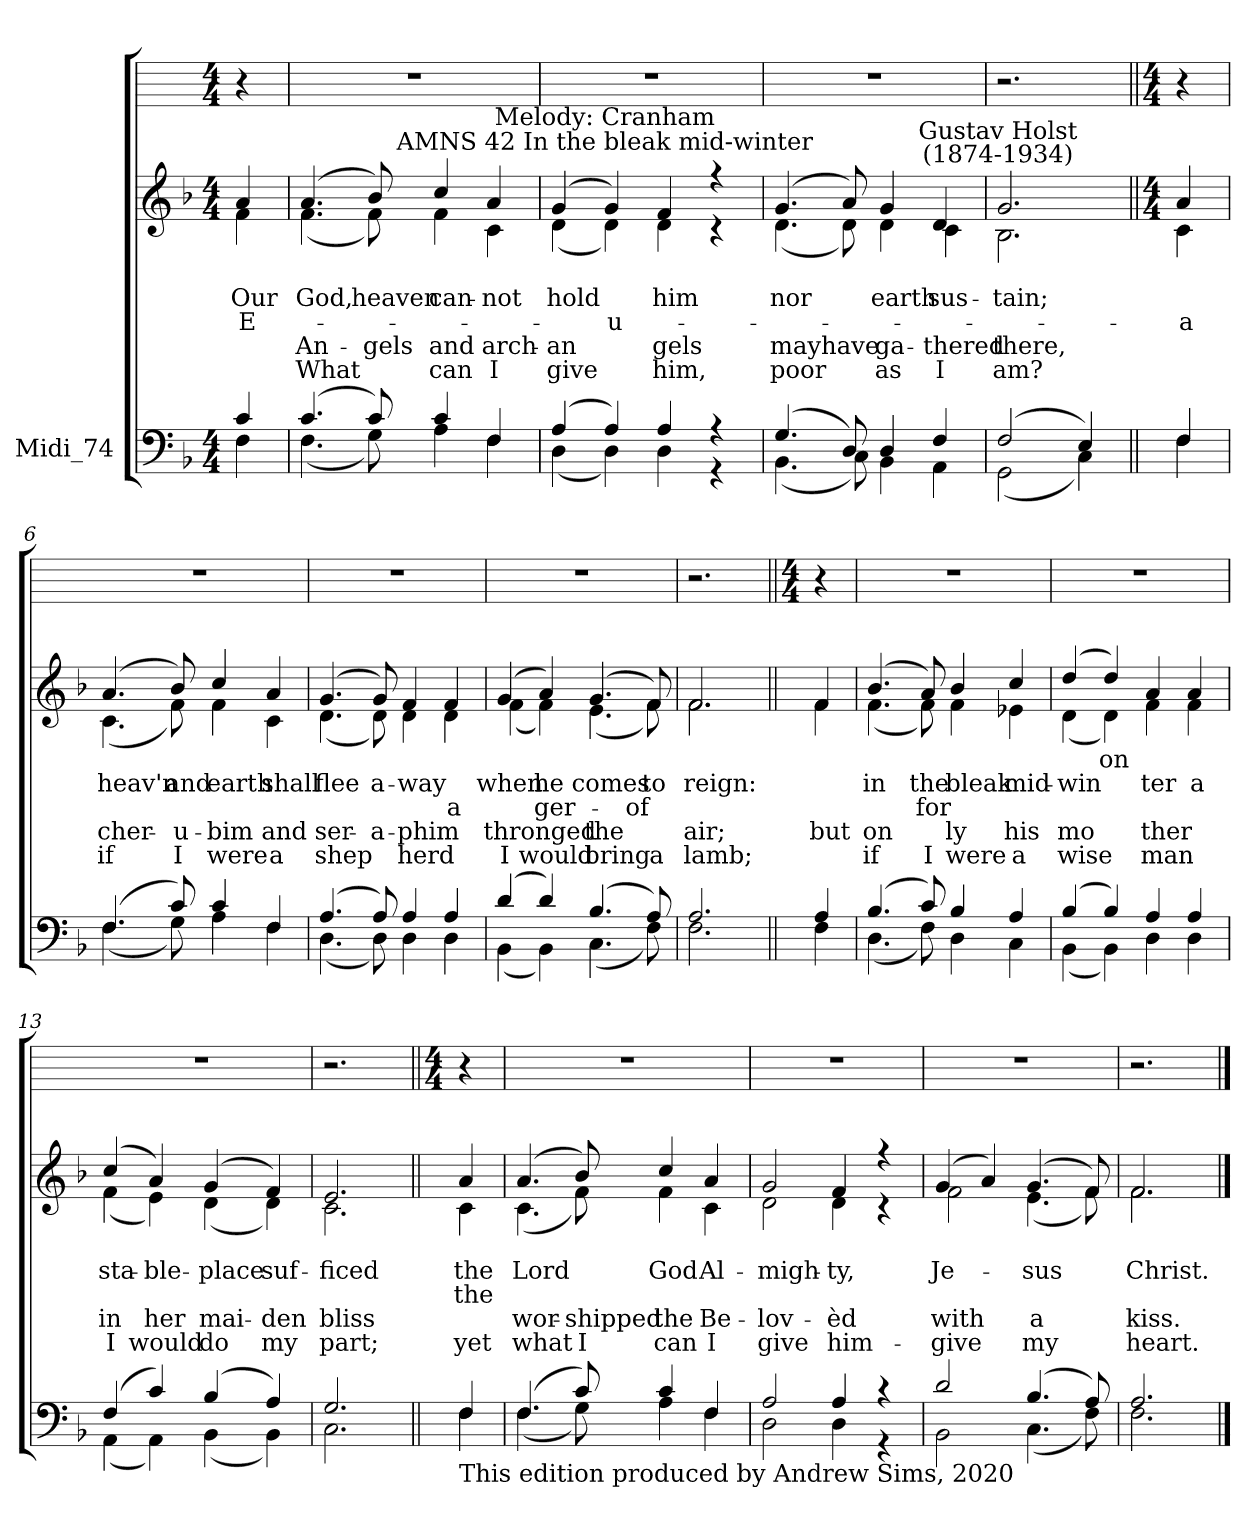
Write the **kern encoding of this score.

**kern	**kern	**text	**text	**text	**text	**text	**kern
*part3	*part2	*part2	*part2	*part2	*part2	*part2	*part1
*staff3	*staff2	*staff2	*staff2	*staff2	*staff2	*staff2	*staff1
*I"Midi_74	*	*	*	*	*	*	*
*clefF4	*clefG2	*	*	*	*	*	*
*k[b-]	*k[b-]	*	*	*	*	*	*
*F:	*F:	*	*	*	*	*	*
*M4/4	*M4/4	*	*	*	*	*	*M4/4
=	=	=	=	=	=	=	=
*^	*	*	*	*	*	*	*
!	!	!LO:TX:a:cj:t=Christina Rossetti\n(1830-1894)	!	!	!	!	!	!
!	!	!	!	!	!LO:LY:b	!	!	!
*	*	*^	*	*	*	*	*	*
!	!	!	!	!	!LO:LY:b	!	!	!	!
4c/	4F\	4a/	4f\	.	-Our	E-	.	.	4r
=1	=1	=1	=1	=1	=1	=1	=1	=1	=1
!	!	!	!	!LO:LY:b	!	!LO:LY:b	!	!LO:LY:b	!
!	!	!	!	!	!LO:LY:b	!	!LO:LY:b	!	!
(>4.c	(<4.F\	(>4.a/	(<4.f\	.	God,	.	An-	What	1r
!	!	!	!	!LO:LY:b	!	!LO:LY:b	!	!	!
!	!	!	!	!	!LO:LY:b	!	!LO:LY:b	!	!
8c)	8G\)	8b-/)	8f\)	.	-heaven	.	gels	.	.
!	!	!	!	!LO:LY:b	!	!LO:LY:b	!	!LO:LY:b	!
!	!	!	!	!	!LO:LY:b	!	!LO:LY:b	!	!
4c	4A\	4cc/	4f\	.	can-	.	-and	can	.
!	!	!	!	!LO:LY:b	!	!LO:LY:b	!	!LO:LY:b	!
!	!	!	!	!	!LO:LY:b	!	!LO:LY:b	!	!
4F/	4F\	4a/	4c\	.	not	.	arch-	I	.
=2	=2	=2	=2	=2	=2	=2	=2	=2	=2
!	!	!	!	!LO:LY:b	!	!LO:LY:b	!	!LO:LY:b	!
!	!	!	!	!	!LO:LY:b	!	!LO:LY:b	!	!
(>4A/	(<4D\	(>4g/	(<4d\	.	hold	.	an	-give	1r
!	!	!LO:TX:a:cj:t=AMNS 42 In the bleak mid-winter	!	!	!	!	!	!	!
!	!	!LO:TX:a:cj:t=Melody&colon; Cranham	!	!	!	!	!	!	!
!	!	!	!	!	!	!LO:LY:b	!	!	!
4A/)	4D\)	4g/)	4d\)	.	.	u-	.	.	.
!	!	!	!	!LO:LY:b	!	!LO:LY:b	!	!LO:LY:b	!
!	!	!	!	!	!LO:LY:b	!	!LO:LY:b	!	!
4A/	4D\	4f/	4d\	.	him	.	gels	him,	.
4r	4r	4r	4r	.	.	.	.	.	.
=3	=3	=3	=3	=3	=3	=3	=3	=3	=3
!	!	!	!	!LO:LY:b	!	!LO:LY:b	!	!LO:LY:b	!
!	!	!	!	!	!LO:LY:b	!	!LO:LY:b	!	!
(>4.G/	(<4.BB-\	(>4.g/	(<4.d\	.	nor	.	may	-poor	1r
!	!	!	!	!LO:LY:b	!	!LO:LY:b	!	!	!
!	!	!	!	!	!	!	!LO:LY:b	!	!
8D/)	8C\)	8a/)	8d\)	.	.	.	have	.	.
!	!	!	!	!LO:LY:b	!	!LO:LY:b	!	!LO:LY:b	!
!	!	!	!	!	!LO:LY:b	!	!LO:LY:b	!	!
4D/	4BB-\	4g/	4d\	.	earth	.	ga-	as	.
!	!	!	!	!LO:LY:b	!	!LO:LY:b	!	!LO:LY:b	!
!	!	!	!	!	!LO:LY:b	!	!LO:LY:b	!	!
4F/	4AA\	4d/	4c\	.	-sus-	.	-thered	I	.
=4	=4	=4	=4	=4	=4	=4	=4	=4	=4
!	!	!LO:TX:a:cj:t=Gustav Holst\n(1874-1934)	!	!	!	!	!	!	!
!	!	!	!	!LO:LY:b	!	!LO:LY:b	!	!LO:LY:b	!
!	!	!	!	!	!LO:LY:b	!	!LO:LY:b	!	!
(>2F/	(<2GG\	2.g/	2.B-\	.	tain;	.	there,	am?	2.r
4E/)	4C\)	.	.	.	.	.	.	.	.
!!LO:LB:g=z
=5||	=5||	=5||	=5||	=5||	=5||	=5||	=5||	=5||	=5||
*	*	*M4/4	*	*	*	*	*	*	*M4/4
!	!	!	!	!	!	!LO:LY:b	!	!	!
4F/	4F\	4a/	4c\	.	.	a	.	.	4r
=6	=6	=6	=6	=6	=6	=6	=6	=6	=6
!	!	!	!	!LO:LY:b	!	!LO:LY:b	!	!LO:LY:b	!
!	!	!	!	!	!LO:LY:b	!	!LO:LY:b	!	!
(>4.F/	(<4.F\	(>4.a/	(<4.c\	.	heav'n	.	cher-	if	1r
!	!	!	!	!LO:LY:b	!	!	!	!LO:LY:b	!
!	!	!	!	!	!LO:LY:b	!	!LO:LY:b	!	!
8c/)	8G\)	8b-/)	8f\)	.	-and	.	u-	I	.
!	!	!	!	!LO:LY:b	!	!LO:LY:b	!	!LO:LY:b	!
!	!	!	!	!	!LO:LY:b	!	!LO:LY:b	!	!
4c/	4A\	4cc/	4f\	.	-earth	.	bim	were	.
!	!	!	!	!LO:LY:b	!	!LO:LY:b	!	!LO:LY:b	!
!	!	!	!	!	!LO:LY:b	!	!LO:LY:b	!	!
4F/	4F\	4a/	4c\	.	shall	.	and	a	.
=7	=7	=7	=7	=7	=7	=7	=7	=7	=7
!	!	!	!	!LO:LY:b	!	!LO:LY:b	!	!LO:LY:b	!
!	!	!	!	!	!LO:LY:b	!	!LO:LY:b	!	!
(>4.A/	(<4.D\	(>4.g/	(<4.d\	.	flee	.	ser-	shep	1r
!	!	!	!	!	!LO:LY:b	!	!LO:LY:b	!	!
8A/)	8D\)	8g/)	8d\)	.	-a-	.	-a-	.	.
!	!	!	!	!LO:LY:b	!	!LO:LY:b	!	!LO:LY:b	!
!	!	!	!	!	!LO:LY:b	!	!LO:LY:b	!	!
4A/	4D\	4f/	4d\	.	-way	.	phim	herd	.
!	!	!	!	!	!	!LO:LY:b	!	!	!
4A/	4D\	4f/	4d\	.	.	a	.	.	.
=8	=8	=8	=8	=8	=8	=8	=8	=8	=8
!	!	!	!	!LO:LY:b	!	!LO:LY:b	!	!LO:LY:b	!
!	!	!	!	!	!LO:LY:b	!	!LO:LY:b	!	!
(>4d	(<4BB-\	(>4g/	(<4f\	.	when	.	thronged	-I	1r
!	!	!	!	!LO:LY:b	!	!LO:LY:b	!	!LO:LY:b	!
!	!	!	!	!	!LO:LY:b	!	!	!	!
4d)	4BB-\)	4a/)	4f\)	.	he	ger-	.	-would	.
!	!	!	!	!LO:LY:b	!	!LO:LY:b	!	!LO:LY:b	!
!	!	!	!	!	!LO:LY:b	!	!LO:LY:b	!	!
(>4.B-/	(<4.C\	(>4.g/	(<4.e\	.	comes	.	the	bring	.
!	!	!	!	!LO:LY:b	!	!LO:LY:b	!	!LO:LY:b	!
!	!	!	!	!	!LO:LY:b	!	!	!	!
8A/)	8F\)	8f/)	8f\)	.	to	of	.	a	.
=9	=9	=9	=9	=9	=9	=9	=9	=9	=9
!	!	!	!	!LO:LY:b	!	!LO:LY:b	!	!LO:LY:b	!
!	!	!	!	!	!LO:LY:b	!	!LO:LY:b	!	!
2.A/	2.F\	2.f/	2.f\	.	reign:	.	air;	lamb;	2.r
!!LO:LB:g=z
=10||	=10||	=10||	=10||	=10||	=10||	=10||	=10||	=10||	=10||
*	*	*	*	*	*	*	*	*	*M4/4
!	!	!	!	!	!	!LO:LY:b	!	!	!
!	!	!	!	!	!	!	!LO:LY:b	!	!
4A/	4F\	4f/	4f\	.	.	.	-but	.	4r
=11	=11	=11	=11	=11	=11	=11	=11	=11	=11
!	!	!	!	!LO:LY:b	!	!LO:LY:b	!	!LO:LY:b	!
!	!	!	!	!	!LO:LY:b	!	!LO:LY:b	!	!
(>4.B-/	(<4.D\	(>4.b-/	(<4.f\	.	in	.	on	if	1r
!	!	!	!	!LO:LY:b	!	!LO:LY:b	!	!LO:LY:b	!
!	!	!	!	!	!LO:LY:b	!	!	!	!
8c/)	8F\)	8a/)	8f\)	.	the	for	.	I	.
!	!	!	!	!LO:LY:b	!	!LO:LY:b	!	!LO:LY:b	!
!	!	!	!	!	!LO:LY:b	!	!LO:LY:b	!	!
4B-/	4D\	4b-/	4f\	.	bleak	.	ly	were	.
!	!	!	!	!LO:LY:b	!	!LO:LY:b	!	!LO:LY:b	!
!	!	!	!	!	!LO:LY:b	!	!LO:LY:b	!	!
4A/	4C\	4cc/	4e-X\	.	mid-	.	-his	a	.
=12	=12	=12	=12	=12	=12	=12	=12	=12	=12
!	!	!	!	!LO:LY:b	!	!LO:LY:b	!	!LO:LY:b	!
!	!	!	!	!	!LO:LY:b	!	!LO:LY:b	!	!
(>4B-/	(<4BB-\	(>4dd/	(<4d\	.	win	.	mo	wise	1r
!	!	!	!	!LO:LY:b	!	!	!	!	!
4B-/)	4BB-\)	4dd/)	4d\)	on	.	.	.	.	.
!	!	!	!	!LO:LY:b	!	!LO:LY:b	!	!LO:LY:b	!
!	!	!	!	!	!LO:LY:b	!	!LO:LY:b	!	!
4A/	4D\	4a/	4f\	.	ter	.	ther	man	.
!	!	!	!	!	!LO:LY:b	!	!	!	!
4A/	4D\	4a/	4f\	.	a	.	.	.	.
=13	=13	=13	=13	=13	=13	=13	=13	=13	=13
!	!	!	!	!LO:LY:b	!	!LO:LY:b	!	!LO:LY:b	!
!	!	!	!	!	!LO:LY:b	!	!LO:LY:b	!	!
(>4F/	(<4AA\	(>4cc/	(<4f\	.	sta-	.	-in	I	1r
!	!	!	!	!	!	!	!	!LO:LY:b	!
!	!	!	!	!	!LO:LY:b	!	!LO:LY:b	!	!
4c)	4AA\)	4a/)	4e\)	.	ble-	.	-her	would	.
!	!	!	!	!LO:LY:b	!	!LO:LY:b	!	!LO:LY:b	!
!	!	!	!	!	!LO:LY:b	!	!LO:LY:b	!	!
(>4B-/	(<4BB-\	(>4g/	(<4d\	.	place	.	mai-	do	.
!	!	!	!	!	!	!LO:LY:b	!	!LO:LY:b	!
!	!	!	!	!	!LO:LY:b	!	!LO:LY:b	!	!
4A/)	4BB-\)	4f/)	4d\)	.	-suf-	.	-den	-my	.
=14	=14	=14	=14	=14	=14	=14	=14	=14	=14
!	!	!	!	!LO:LY:b	!	!LO:LY:b	!	!LO:LY:b	!
!	!	!	!	!	!LO:LY:b	!	!LO:LY:b	!	!
2.G/	2.C\	2.e/	2.c\	.	ficed	.	bliss	part;	2.r
!!LO:LB:g=z
=15||	=15||	=15||	=15||	=15||	=15||	=15||	=15||	=15||	=15||
*	*	*	*	*	*	*	*	*	*M4/4
!LO:TX:b:t=This edition produced by Andrew Sims, 2020	!	!	!	!	!	!	!	!	!
!	!	!	!	!	!	!LO:LY:b	!	!LO:LY:b	!
!	!	!	!	!	!LO:LY:b	!	!	!	!
4F/	4F\	4a/	4c\	.	the	the	.	yet	4r
=16	=16	=16	=16	=16	=16	=16	=16	=16	=16
!	!	!	!	!LO:LY:b	!	!LO:LY:b	!	!LO:LY:b	!
!	!	!	!	!	!LO:LY:b	!	!LO:LY:b	!	!
(>4.F/	(<4.F\	(>4.a/	(<4.c\	.	Lord	.	wor-	what	1r
!	!	!	!	!LO:LY:b	!	!LO:LY:b	!	!LO:LY:b	!
!	!	!	!	!	!	!	!LO:LY:b	!	!
8c)	8G\)	8b-/)	8f\)	.	.	.	-shipped	I	.
!	!	!	!	!LO:LY:b	!	!LO:LY:b	!	!LO:LY:b	!
!	!	!	!	!	!LO:LY:b	!	!LO:LY:b	!	!
4c	4A\	4cc/	4f\	.	God	.	the	can	.
!	!	!	!	!LO:LY:b	!	!LO:LY:b	!	!LO:LY:b	!
!	!	!	!	!	!LO:LY:b	!	!LO:LY:b	!	!
4F/	4F\	4a/	4c\	.	Al-	.	-Be-	I	.
=17	=17	=17	=17	=17	=17	=17	=17	=17	=17
!	!	!	!	!LO:LY:b	!	!LO:LY:b	!	!LO:LY:b	!
!	!	!	!	!	!LO:LY:b	!	!LO:LY:b	!	!
2A/	2D\	2g/	2d\	.	-migh-	.	-lov-	-give	1r
!	!	!	!	!LO:LY:b	!	!LO:LY:b	!	!LO:LY:b	!
!	!	!	!	!	!LO:LY:b	!	!LO:LY:b	!	!
4A/	4D\	4f/	4d\	.	-ty,	.	èd	him-	.
4r	4r	4r	4r	.	.	.	.	.	.
=18	=18	=18	=18	=18	=18	=18	=18	=18	=18
!	!	!	!	!LO:LY:b	!	!LO:LY:b	!	!LO:LY:b	!
!	!	!	!	!	!LO:LY:b	!	!LO:LY:b	!	!
2d	2BB-\	(>4g/	2f\	.	Je-	.	-with	give	1r
.	.	4a/)	.	.	.	.	.	.	.
!	!	!	!	!LO:LY:b	!	!LO:LY:b	!	!LO:LY:b	!
!	!	!	!	!	!LO:LY:b	!	!LO:LY:b	!	!
(>4.B-/	(<4.C\	(>4.g/	(<4.e\	.	sus	.	a	my	.
8A/)	8F\)	8f/)	8f\)	.	.	.	.	.	.
=19	=19	=19	=19	=19	=19	=19	=19	=19	=19
!	!	!	!	!LO:LY:b	!	!LO:LY:b	!	!LO:LY:b	!
!	!	!	!	!	!LO:LY:b	!	!LO:LY:b	!	!
2.A/	2.F\	2.f/	2.f\	.	Christ.	.	kiss.	heart.	2.r
*v	*v	*	*	*	*	*	*	*	*
*	*v	*v	*	*	*	*	*	*
==	==	==	==	==	==	==	==
*-	*-	*-	*-	*-	*-	*-	*-
